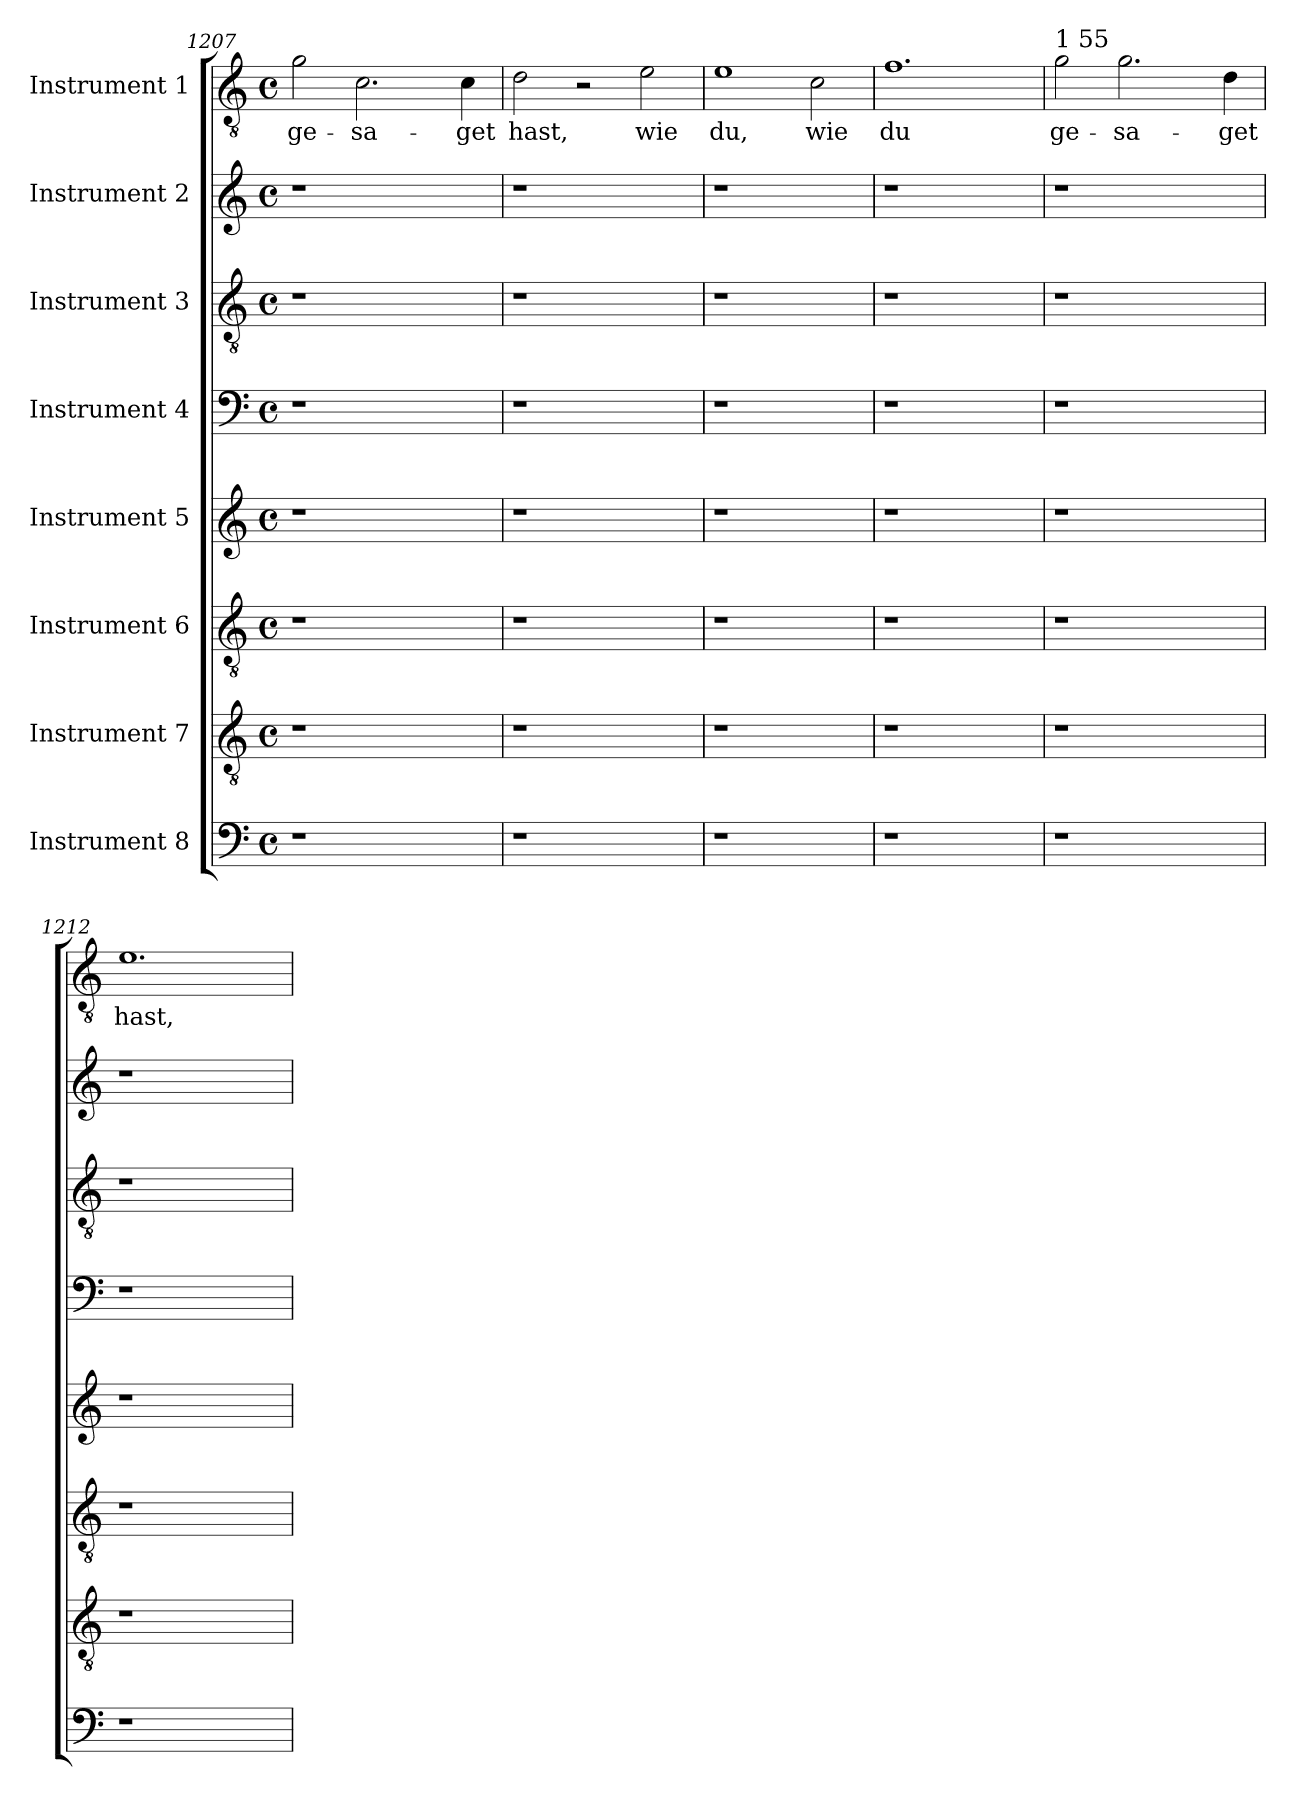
**kern	**kern	**kern	**kern	**kern	**kern	**kern	**kern	**text
*part8	*part7	*part6	*part5	*part4	*part3	*part2	*part1	*part1
*staff8	*staff7	*staff6	*staff5	*staff4	*staff3	*staff2	*staff1	*staff1
*I"Instrument 8	*I"Instrument 7	*I"Instrument 6	*I"Instrument 5	*I"Instrument 4	*I"Instrument 3	*I"Instrument 2	*I"Instrument 1	*
*clefF4	*clefGv2	*clefGv2	*clefG2	*clefF4	*clefGv2	*clefG2	*clefGv2	*
*M4/4	*M4/4	*M4/4	*M4/4	*M4/4	*M4/4	*M4/4	*M4/4	*
*met(c)	*met(c)	*met(c)	*met(c)	*met(c)	*met(c)	*met(c)	*met(c)	*
=1207	=1207	=1207	=1207	=1207	=1207	=1207	=1207	=1207
!	!	!	!	!	!	!	!	!LO:LY:b:cj
1r	1r	1r	1r	1r	1r	1r	2g\	ge-
!	!	!	!	!	!	!	!	!LO:LY:b:cj
.	.	.	.	.	.	.	2.c\	-sa-
2ryy	2ryy	2ryy	2ryy	2ryy	2ryy	2ryy	.	.
!	!	!	!	!	!	!	!	!LO:LY:b:cj
.	.	.	.	.	.	.	4c\	-get
=1208	=1208	=1208	=1208	=1208	=1208	=1208	=1208	=1208
!	!	!	!	!	!	!	!	!LO:LY:b:cj
1r	1r	1r	1r	1r	1r	1r	2d\	hast,
.	.	.	.	.	.	.	2r	.
!	!	!	!	!	!	!	!	!LO:LY:b:cj
2ryy	2ryy	2ryy	2ryy	2ryy	2ryy	2ryy	2e\	wie
=1209	=1209	=1209	=1209	=1209	=1209	=1209	=1209	=1209
!	!	!	!	!	!	!	!	!LO:LY:b:cj
1r	1r	1r	1r	1r	1r	1r	1e	du,
!	!	!	!	!	!	!	!	!LO:LY:b:cj
2ryy	2ryy	2ryy	2ryy	2ryy	2ryy	2ryy	2c\	wie
=1210	=1210	=1210	=1210	=1210	=1210	=1210	=1210	=1210
!	!	!	!	!	!	!	!	!LO:LY:b:cj
1r	1r	1r	1r	1r	1r	1r	1.f	du
2ryy	2ryy	2ryy	2ryy	2ryy	2ryy	2ryy	.	.
!!LO:LB:g=z
=1211	=1211	=1211	=1211	=1211	=1211	=1211	=1211	=1211
!	!	!	!	!	!	!	!LO:TX:a:t=1 55	!
!	!	!	!	!	!	!	!	!LO:LY:b:cj
1r	1r	1r	1r	1r	1r	1r	2g\	ge-
!	!	!	!	!	!	!	!	!LO:LY:b:cj
.	.	.	.	.	.	.	2.g\	-sa-
2ryy	2ryy	2ryy	2ryy	2ryy	2ryy	2ryy	.	.
!	!	!	!	!	!	!	!	!LO:LY:b:cj
.	.	.	.	.	.	.	4d\	-get
=1212	=1212	=1212	=1212	=1212	=1212	=1212	=1212	=1212
!	!	!	!	!	!	!	!	!LO:LY:b:cj
1r	1r	1r	1r	1r	1r	1r	1.e	hast,
2ryy	2ryy	2ryy	2ryy	2ryy	2ryy	2ryy	.	.
=	=	=	=	=	=	=	=	=
*-	*-	*-	*-	*-	*-	*-	*-	*-
